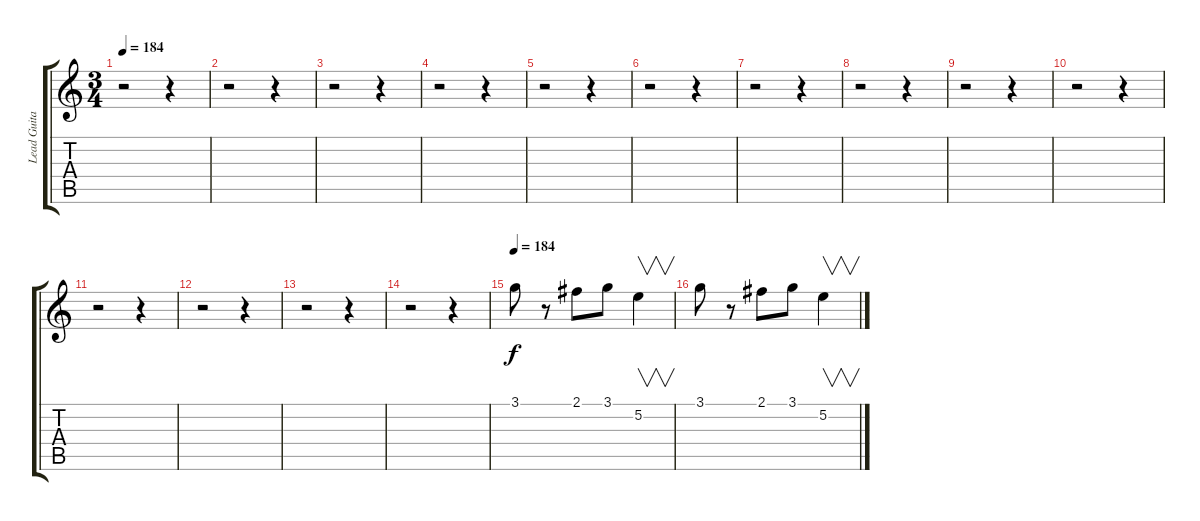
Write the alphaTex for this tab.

\track ("Lead Guitar II" "Lead Guita") {instrument distortionguitar}
\staff {score tabs}
\tuning (E4 B3 G3 D3 A2 E2) {hide}
\ts (3 4)
\tempo 184
\clef g2
\ks c
r.2{dy f} r.4 |
r.2 r.4 |
r.2 r.4 |
r.2 r.4 |
r.2 r.4 |
r.2 r.4 |
r.2 r.4 |
r.2 r.4 |
r.2 r.4 |
r.2 r.4 |
r.2 r.4 |
r.2 r.4 |
r.2 r.4 |
r.2 r.4 |
\tempo 184
3.1.8{volume 12} r.8 2.1.8 3.1.8 5.2.4{v} |
3.1.8 r.8 2.1.8 3.1.8 5.2.4{v}
